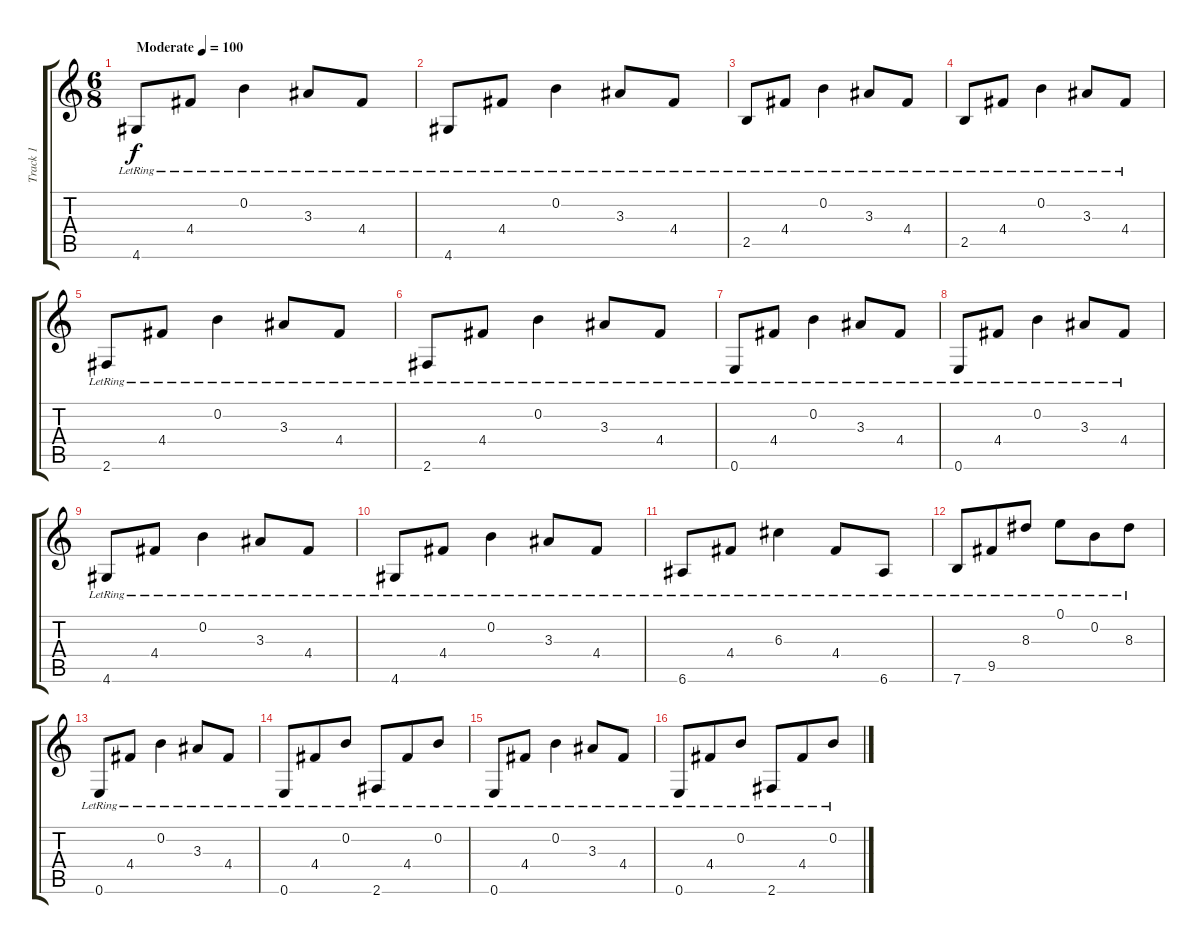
\track ("Track 1" "Track 1") {instrument electricguitarclean}
\staff {score tabs}
\tuning (E4 B3 G3 D3 A2 E2) {hide}
\ts (6 8)
\tempo (100 "Moderate")
\clef g2
\ks c
4.6{lr}.8{dy f instrument electricguitarclean} 4.4{lr}.8 0.2{lr}.4 3.3{lr}.8 4.4{lr}.8 |
4.6{lr}.8 4.4{lr}.8 0.2{lr}.4 3.3{lr}.8 4.4{lr}.8 |
2.5{lr}.8 4.4{lr}.8 0.2{lr}.4 3.3{lr}.8 4.4{lr}.8 |
2.5{lr}.8 4.4{lr}.8 0.2{lr}.4 3.3{lr}.8 4.4{lr}.8 |
2.6{lr}.8 4.4{lr}.8 0.2{lr}.4 3.3{lr}.8 4.4{lr}.8 |
2.6{lr}.8 4.4{lr}.8 0.2{lr}.4 3.3{lr}.8 4.4{lr}.8 |
0.6{lr}.8 4.4{lr}.8 0.2{lr}.4 3.3{lr}.8 4.4{lr}.8 |
0.6{lr}.8 4.4{lr}.8 0.2{lr}.4 3.3{lr}.8 4.4{lr}.8 |
4.6{lr}.8 4.4{lr}.8 0.2{lr}.4 3.3{lr}.8 4.4{lr}.8 |
4.6{lr}.8 4.4{lr}.8 0.2{lr}.4 3.3{lr}.8 4.4{lr}.8 |
6.6{lr}.8 4.4{lr}.8 6.3{lr}.4 4.4{lr}.8 6.6{lr}.8 |
7.6{lr}.8 9.5{lr}.8 8.3{lr}.8 0.1{lr}.8 0.2{lr}.8 8.3{lr}.8 |
0.6{lr}.8 4.4{lr}.8 0.2{lr}.4 3.3{lr}.8 4.4{lr}.8 |
0.6{lr}.8 4.4{lr}.8 0.2{lr}.8 2.6{lr}.8 4.4{lr}.8 0.2{lr}.8 |
0.6{lr}.8 4.4{lr}.8 0.2{lr}.4 3.3{lr}.8 4.4{lr}.8 |
0.6{lr}.8 4.4{lr}.8 0.2{lr}.8 2.6{lr}.8 4.4{lr}.8 0.2{lr}.8
